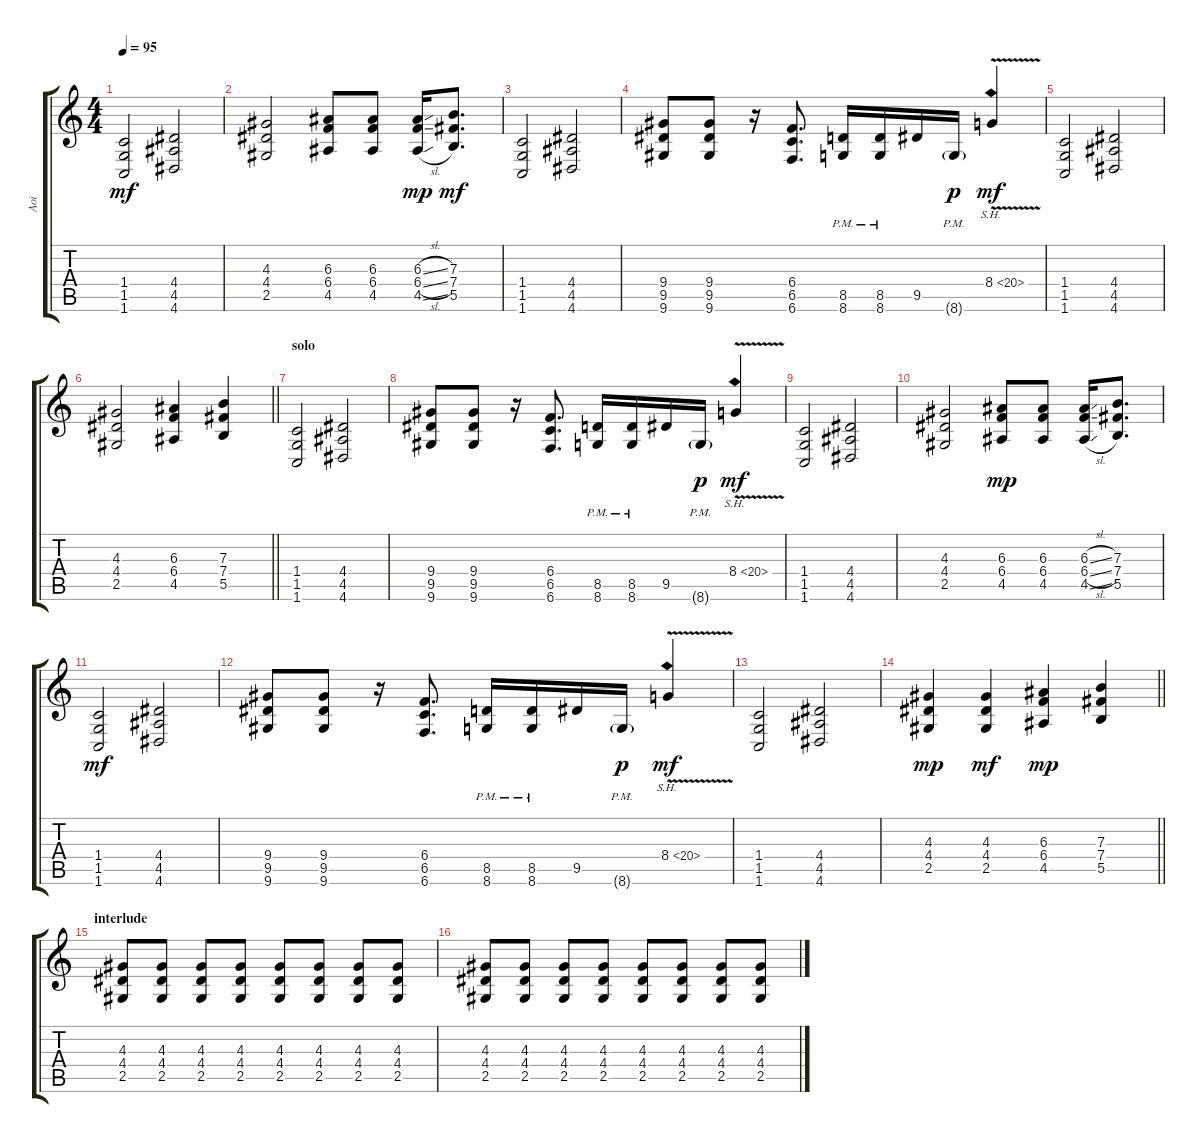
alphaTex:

\track ("Aoi" "Aoi") {instrument distortionguitar}
\staff {score tabs}
\tuning (Db4 Ab3 E3 B2 Gb2 B1) {hide}
\ts (4 4)
\tempo 95
\clef g2
\ks c
(1.4 1.5 1.6).2{dy mf} (4.4 4.5 4.6).2 |
(4.3 4.4 2.5).2 (6.3 6.4 4.5).8 (6.3 6.4 4.5).8 (6.3{sl} 6.4{sl} 4.5{sl}).16{dy mp} (7.3 7.4 5.5).8{d dy mf} |
(1.4 1.5 1.6).2 (4.4 4.5 4.6).2 |
(9.4 9.5 9.6).8 (9.4 9.5 9.6).8 r.16 (6.4 6.5 6.6).8{d} (8.5{pm} 8.6{pm}).16 (8.5{pm} 8.6{pm}).16 9.5.16 8.6{g pm}.16{dy p} 8.4{sh 12 v}.4{dy mf} |
(1.4 1.5 1.6).2 (4.4 4.5 4.6).2 |
\barLineRight lightlight
(4.3 4.4 2.5).2 (6.3 6.4 4.5).4 (7.3 7.4 5.5).4 |
\section ("" "solo")
(1.4 1.5 1.6).2 (4.4 4.5 4.6).2 |
(9.4 9.5 9.6).8 (9.4 9.5 9.6).8 r.16 (6.4 6.5 6.6).8{d} (8.5{pm} 8.6{pm}).16 (8.5{pm} 8.6{pm}).16 9.5.16 8.6{g pm}.16{dy p} 8.4{sh 12 v}.4{dy mf} |
(1.4 1.5 1.6).2 (4.4 4.5 4.6).2 |
(4.3 4.4 2.5).2 (6.3 6.4 4.5).8{dy mp} (6.3 6.4 4.5).8 (6.3{sl} 6.4{sl} 4.5{sl}).16 (7.3 7.4 5.5).8{d} |
(1.4 1.5 1.6).2{dy mf} (4.4 4.5 4.6).2 |
(9.4 9.5 9.6).8 (9.4 9.5 9.6).8 r.16 (6.4 6.5 6.6).8{d} (8.5{pm} 8.6{pm}).16 (8.5{pm} 8.6{pm}).16 9.5.16 8.6{g pm}.16{dy p} 8.4{sh 12 v}.4{dy mf} |
(1.4 1.5 1.6).2 (4.4 4.5 4.6).2 |
\barLineRight lightlight
(4.3 4.4 2.5).4{dy mp} (4.3 4.4 2.5).4{dy mf} (6.3 6.4 4.5).4{dy mp} (7.3 7.4 5.5).4 |
\section ("" "interlude")
(4.3 4.4 2.5).8{instrument overdrivenguitar} (4.3 4.4 2.5).8 (4.3 4.4 2.5).8 (4.3 4.4 2.5).8 (4.3 4.4 2.5).8 (4.3 4.4 2.5).8 (4.3 4.4 2.5).8 (4.3 4.4 2.5).8 |
(4.3 4.4 2.5).8 (4.3 4.4 2.5).8 (4.3 4.4 2.5).8 (4.3 4.4 2.5).8 (4.3 4.4 2.5).8 (4.3 4.4 2.5).8 (4.3 4.4 2.5).8 (4.3 4.4 2.5).8
